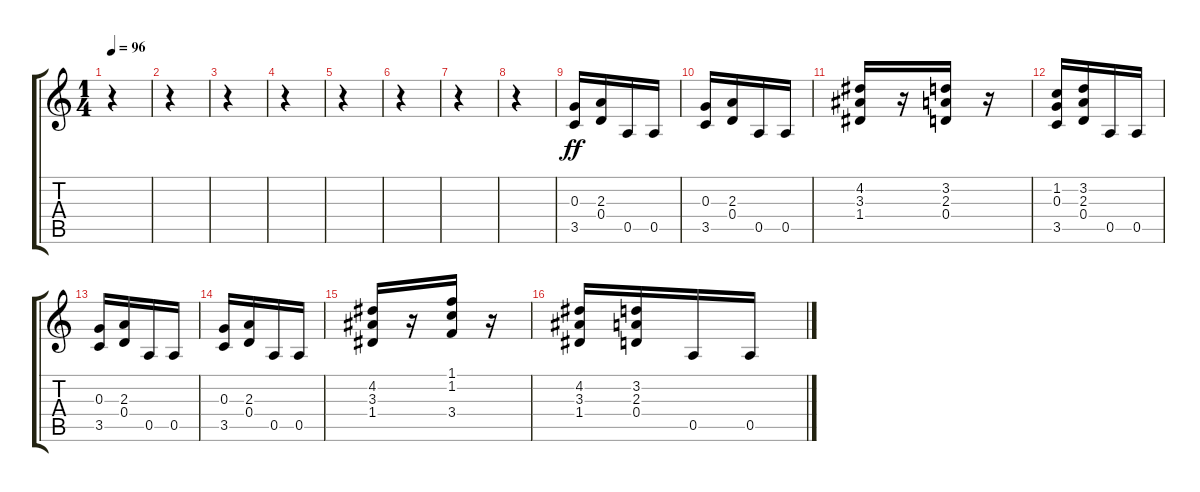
\track "" {instrument distortionguitar}
\staff {score tabs}
\tuning (E4 B3 G3 D3 A2 E2) {hide}
\ts (1 4)
\tempo 96
\clef g2
\ks c
r.4{dy ff} |
r.4 |
r.4 |
r.4 |
r.4 |
r.4 |
r.4 |
r.4 |
(0.3 3.5).16 (2.3 0.4).16 0.5.16 0.5.16 |
(0.3 3.5).16 (2.3 0.4).16 0.5.16 0.5.16 |
(4.2 3.3 1.4).16 r.16 (3.2 2.3 0.4).16 r.16 |
(1.2 0.3 3.5).16 (3.2 2.3 0.4).16 0.5.16 0.5.16 |
(0.3 3.5).16 (2.3 0.4).16 0.5.16 0.5.16 |
(0.3 3.5).16 (2.3 0.4).16 0.5.16 0.5.16 |
(4.2 3.3 1.4).16 r.16 (1.1 1.2 3.4).16 r.16 |
(4.2 3.3 1.4).16 (3.2 2.3 0.4).16 0.5.16 0.5.16
